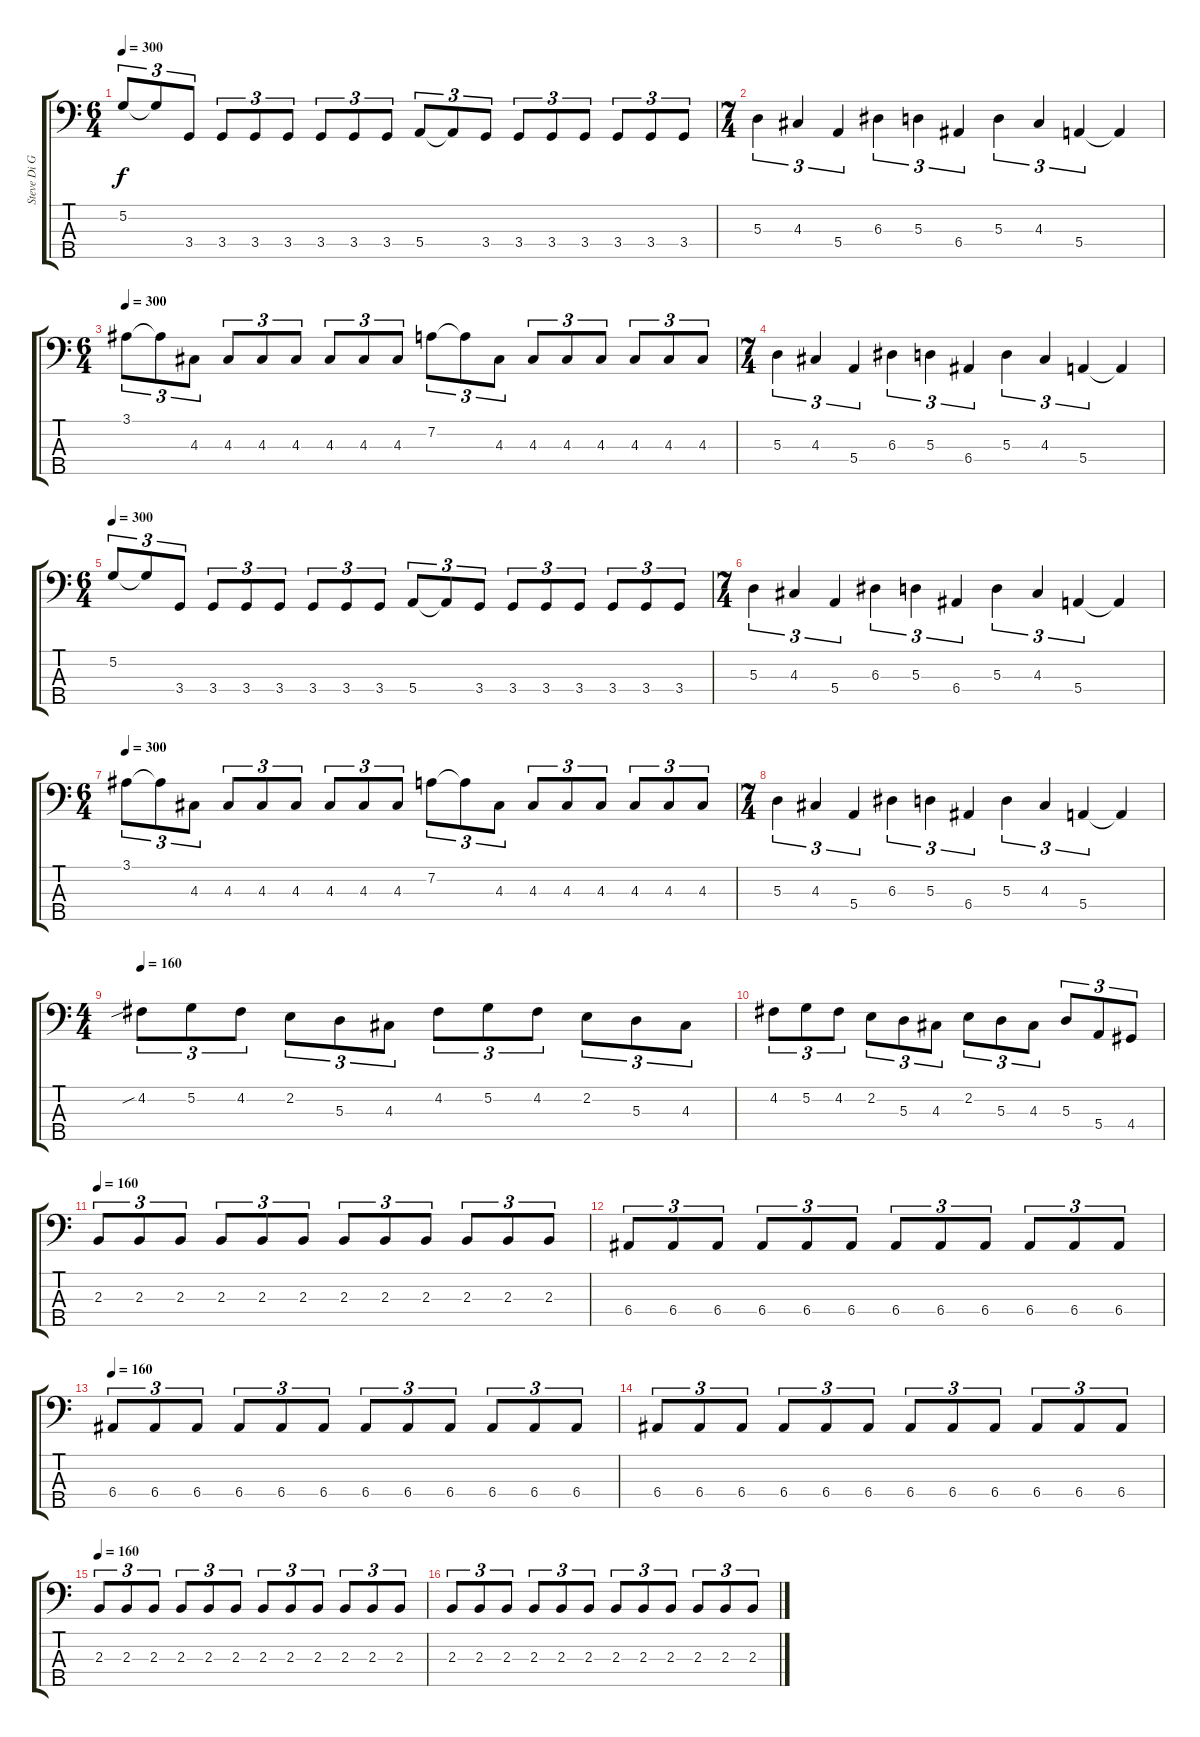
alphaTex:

\track ("Steve Di Giorgio" "Steve Di G") {instrument fretlessbass}
\staff {score tabs}
\tuning (G2 D2 A1 E1 B0) {hide}
\ts (6 4)
\tempo 300
\clef f4
\ks c
5.2.8{tu (3 2) dy f} 5.2{t}.8{tu (3 2)} 3.4.8{tu (3 2)} 3.4.8{tu (3 2)} 3.4.8{tu (3 2)} 3.4.8{tu (3 2)} 3.4.8{tu (3 2)} 3.4.8{tu (3 2)} 3.4.8{tu (3 2)} 5.4.8{tu (3 2)} 5.4{t}.8{tu (3 2)} 3.4.8{tu (3 2)} 3.4.8{tu (3 2)} 3.4.8{tu (3 2)} 3.4.8{tu (3 2)} 3.4.8{tu (3 2)} 3.4.8{tu (3 2)} 3.4.8{tu (3 2)} |
\ts (7 4)
5.3.4{tu (3 2)} 4.3.4{tu (3 2)} 5.4.4{tu (3 2)} 6.3.4{tu (3 2)} 5.3.4{tu (3 2)} 6.4.4{tu (3 2)} 5.3.4{tu (3 2)} 4.3.4{tu (3 2)} 5.4.4{tu (3 2)} 5.4{t}.4 |
\ts (6 4)
\tempo 300
3.1.8{tu (3 2)} 3.1{t}.8{tu (3 2)} 4.3.8{tu (3 2)} 4.3.8{tu (3 2)} 4.3.8{tu (3 2)} 4.3.8{tu (3 2)} 4.3.8{tu (3 2)} 4.3.8{tu (3 2)} 4.3.8{tu (3 2)} 7.2.8{tu (3 2)} 7.2{t}.8{tu (3 2)} 4.3.8{tu (3 2)} 4.3.8{tu (3 2)} 4.3.8{tu (3 2)} 4.3.8{tu (3 2)} 4.3.8{tu (3 2)} 4.3.8{tu (3 2)} 4.3.8{tu (3 2)} |
\ts (7 4)
5.3.4{tu (3 2)} 4.3.4{tu (3 2)} 5.4.4{tu (3 2)} 6.3.4{tu (3 2)} 5.3.4{tu (3 2)} 6.4.4{tu (3 2)} 5.3.4{tu (3 2)} 4.3.4{tu (3 2)} 5.4.4{tu (3 2)} 5.4{t}.4 |
\ts (6 4)
\tempo 300
5.2.8{tu (3 2)} 5.2{t}.8{tu (3 2)} 3.4.8{tu (3 2)} 3.4.8{tu (3 2)} 3.4.8{tu (3 2)} 3.4.8{tu (3 2)} 3.4.8{tu (3 2)} 3.4.8{tu (3 2)} 3.4.8{tu (3 2)} 5.4.8{tu (3 2)} 5.4{t}.8{tu (3 2)} 3.4.8{tu (3 2)} 3.4.8{tu (3 2)} 3.4.8{tu (3 2)} 3.4.8{tu (3 2)} 3.4.8{tu (3 2)} 3.4.8{tu (3 2)} 3.4.8{tu (3 2)} |
\ts (7 4)
5.3.4{tu (3 2)} 4.3.4{tu (3 2)} 5.4.4{tu (3 2)} 6.3.4{tu (3 2)} 5.3.4{tu (3 2)} 6.4.4{tu (3 2)} 5.3.4{tu (3 2)} 4.3.4{tu (3 2)} 5.4.4{tu (3 2)} 5.4{t}.4 |
\ts (6 4)
\tempo 300
3.1.8{tu (3 2)} 3.1{t}.8{tu (3 2)} 4.3.8{tu (3 2)} 4.3.8{tu (3 2)} 4.3.8{tu (3 2)} 4.3.8{tu (3 2)} 4.3.8{tu (3 2)} 4.3.8{tu (3 2)} 4.3.8{tu (3 2)} 7.2.8{tu (3 2)} 7.2{t}.8{tu (3 2)} 4.3.8{tu (3 2)} 4.3.8{tu (3 2)} 4.3.8{tu (3 2)} 4.3.8{tu (3 2)} 4.3.8{tu (3 2)} 4.3.8{tu (3 2)} 4.3.8{tu (3 2)} |
\ts (7 4)
5.3.4{tu (3 2)} 4.3.4{tu (3 2)} 5.4.4{tu (3 2)} 6.3.4{tu (3 2)} 5.3.4{tu (3 2)} 6.4.4{tu (3 2)} 5.3.4{tu (3 2)} 4.3.4{tu (3 2)} 5.4.4{tu (3 2)} 5.4{t}.4 |
\ts (4 4)
\tempo 160
4.2{sib}.8{tu (3 2)} 5.2.8{tu (3 2)} 4.2.8{tu (3 2)} 2.2.8{tu (3 2)} 5.3.8{tu (3 2)} 4.3.8{tu (3 2)} 4.2.8{tu (3 2)} 5.2.8{tu (3 2)} 4.2.8{tu (3 2)} 2.2.8{tu (3 2)} 5.3.8{tu (3 2)} 4.3.8{tu (3 2)} |
4.2.8{tu (3 2)} 5.2.8{tu (3 2)} 4.2.8{tu (3 2)} 2.2.8{tu (3 2)} 5.3.8{tu (3 2)} 4.3.8{tu (3 2)} 2.2.8{tu (3 2)} 5.3.8{tu (3 2)} 4.3.8{tu (3 2)} 5.3.8{tu (3 2)} 5.4.8{tu (3 2)} 4.4.8{tu (3 2)} |
\tempo 160
2.3.8{tu (3 2)} 2.3.8{tu (3 2)} 2.3.8{tu (3 2)} 2.3.8{tu (3 2)} 2.3.8{tu (3 2)} 2.3.8{tu (3 2)} 2.3.8{tu (3 2)} 2.3.8{tu (3 2)} 2.3.8{tu (3 2)} 2.3.8{tu (3 2)} 2.3.8{tu (3 2)} 2.3.8{tu (3 2)} |
6.4.8{tu (3 2)} 6.4.8{tu (3 2)} 6.4.8{tu (3 2)} 6.4.8{tu (3 2)} 6.4.8{tu (3 2)} 6.4.8{tu (3 2)} 6.4.8{tu (3 2)} 6.4.8{tu (3 2)} 6.4.8{tu (3 2)} 6.4.8{tu (3 2)} 6.4.8{tu (3 2)} 6.4.8{tu (3 2)} |
\tempo 160
6.4.8{tu (3 2)} 6.4.8{tu (3 2)} 6.4.8{tu (3 2)} 6.4.8{tu (3 2)} 6.4.8{tu (3 2)} 6.4.8{tu (3 2)} 6.4.8{tu (3 2)} 6.4.8{tu (3 2)} 6.4.8{tu (3 2)} 6.4.8{tu (3 2)} 6.4.8{tu (3 2)} 6.4.8{tu (3 2)} |
6.4.8{tu (3 2)} 6.4.8{tu (3 2)} 6.4.8{tu (3 2)} 6.4.8{tu (3 2)} 6.4.8{tu (3 2)} 6.4.8{tu (3 2)} 6.4.8{tu (3 2)} 6.4.8{tu (3 2)} 6.4.8{tu (3 2)} 6.4.8{tu (3 2)} 6.4.8{tu (3 2)} 6.4.8{tu (3 2)} |
\tempo 160
2.3.8{tu (3 2)} 2.3.8{tu (3 2)} 2.3.8{tu (3 2)} 2.3.8{tu (3 2)} 2.3.8{tu (3 2)} 2.3.8{tu (3 2)} 2.3.8{tu (3 2)} 2.3.8{tu (3 2)} 2.3.8{tu (3 2)} 2.3.8{tu (3 2)} 2.3.8{tu (3 2)} 2.3.8{tu (3 2)} |
2.3.8{tu (3 2)} 2.3.8{tu (3 2)} 2.3.8{tu (3 2)} 2.3.8{tu (3 2)} 2.3.8{tu (3 2)} 2.3.8{tu (3 2)} 2.3.8{tu (3 2)} 2.3.8{tu (3 2)} 2.3.8{tu (3 2)} 2.3.8{tu (3 2)} 2.3.8{tu (3 2)} 2.3.8{tu (3 2)}
